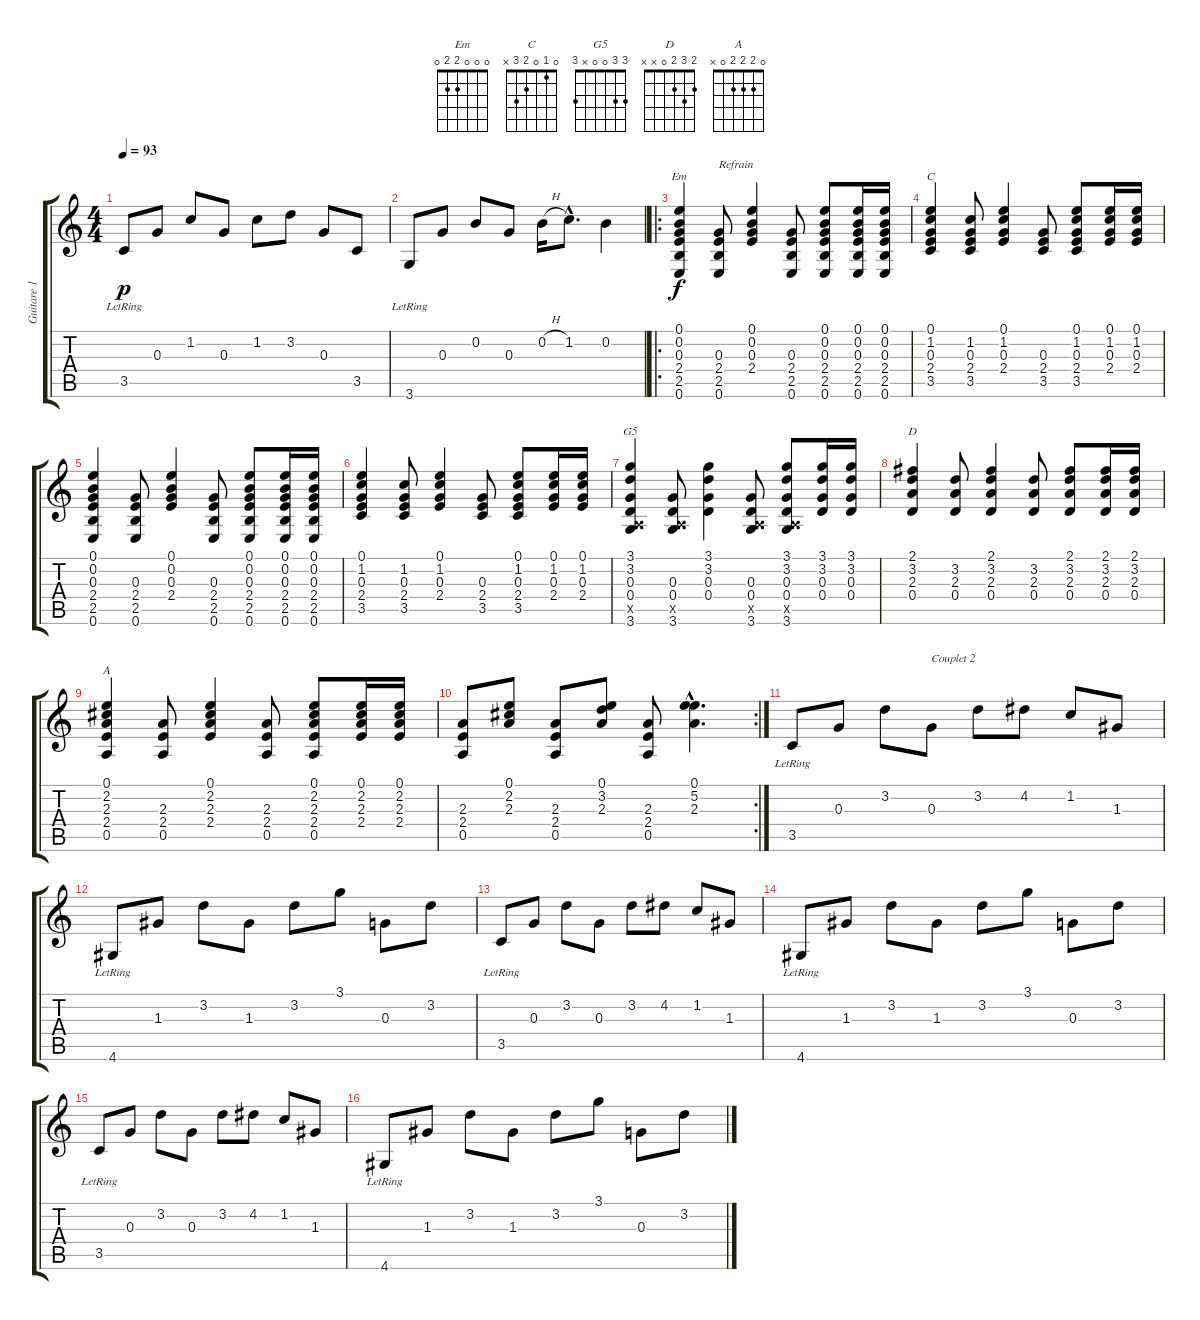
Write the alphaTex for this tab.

\track ("Guitare 1" "Guitare 1") {instrument acousticguitarsteel}
\staff {score tabs}
\tuning (E4 B3 G3 D3 A2 E2) {hide}
\chord ("Em" 0 0 0 2 2 0)
\chord ("C" 0 1 0 2 3 x)
\chord ("G5" 3 3 0 0 x 3)
\chord ("D" 2 3 2 0 x x)
\chord ("A" 0 2 2 2 0 x)
\ts (4 4)
\tempo 93
\clef g2
\ks c
3.5{lr}.8{dy p} 0.3.8 1.2.8 0.3.8 1.2.8 3.2.8 0.3.8 3.5.8 |
3.6{lr}.8 0.3.8 0.2.8 0.3.8 0.2{h}.16 1.2{hac}.8{d} 0.2.4 |
\ro
(0.1 0.2 0.3 2.4 2.5 0.6).4{ch "Em" dy f} (0.3 2.4 2.5 0.6).8{txt "Refrain"} (0.1 0.2 0.3 2.4).4 (0.3 2.4 2.5 0.6).8 (0.1 0.2 0.3 2.4 2.5 0.6).8 (0.1 0.2 0.3 2.4 2.5 0.6).16 (0.1 0.2 0.3 2.4 2.5 0.6).16 |
(0.1 1.2 0.3 2.4 3.5).4{ch "C"} (1.2 0.3 2.4 3.5).8 (0.1 1.2 0.3 2.4).4 (0.3 2.4 3.5).8 (0.1 1.2 0.3 2.4 3.5).8 (0.1 1.2 0.3 2.4).16 (0.1 1.2 0.3 2.4).16 |
(0.1 0.2 0.3 2.4 2.5 0.6).4 (0.3 2.4 2.5 0.6).8 (0.1 0.2 0.3 2.4).4 (0.3 2.4 2.5 0.6).8 (0.1 0.2 0.3 2.4 2.5 0.6).8 (0.1 0.2 0.3 2.4 2.5 0.6).16 (0.1 0.2 0.3 2.4 2.5 0.6).16 |
(0.1 1.2 0.3 2.4 3.5).4 (1.2 0.3 2.4 3.5).8 (0.1 1.2 0.3 2.4).4 (0.3 2.4 3.5).8 (0.1 1.2 0.3 2.4 3.5).8 (0.1 1.2 0.3 2.4).16 (0.1 1.2 0.3 2.4).16 |
(3.1 3.2 0.3 0.4 0.5{x} 3.6).4{ch "G5"} (0.3 0.4 0.5{x} 3.6).8 (3.1 3.2 0.3 0.4).4 (0.3 0.4 0.5{x} 3.6).8 (3.1 3.2 0.3 0.4 0.5{x} 3.6).8 (3.1 3.2 0.3 0.4).16 (3.1 3.2 0.3 0.4).16 |
(2.1 3.2 2.3 0.4).4{ch "D"} (3.2 2.3 0.4).8 (2.1 3.2 2.3 0.4).4 (3.2 2.3 0.4).8 (2.1 3.2 2.3 0.4).8 (2.1 3.2 2.3 0.4).16 (2.1 3.2 2.3 0.4).16 |
(0.1 2.2 2.3 2.4 0.5).4{ch "A"} (2.3 2.4 0.5).8 (0.1 2.2 2.3 2.4).4 (2.3 2.4 0.5).8 (0.1 2.2 2.3 2.4 0.5).8 (0.1 2.2 2.3 2.4).16 (0.1 2.2 2.3 2.4).16 |
\rc 2
(2.3 2.4 0.5).8 (0.1 2.2 2.3).8 (2.3 2.4 0.5).8 (0.1 3.2 2.3).8 (2.3 2.4 0.5).8 (0.1{hac} 5.2{hac} 2.3{hac}).4{d} |
3.5{lr}.8 0.3.8 3.2.8 0.3.8{txt "Couplet 2"} 3.2.8 4.2.8 1.2.8 1.3.8 |
4.6{lr}.8 1.3.8 3.2.8 1.3.8 3.2.8 3.1.8 0.3.8 3.2.8 |
3.5{lr}.8 0.3.8 3.2.8 0.3.8 3.2.8 4.2.8 1.2.8 1.3.8 |
4.6{lr}.8 1.3.8 3.2.8 1.3.8 3.2.8 3.1.8 0.3.8 3.2.8 |
3.5{lr}.8 0.3.8 3.2.8 0.3.8 3.2.8 4.2.8 1.2.8 1.3.8 |
4.6{lr}.8 1.3.8 3.2.8 1.3.8 3.2.8 3.1.8 0.3.8 3.2.8
